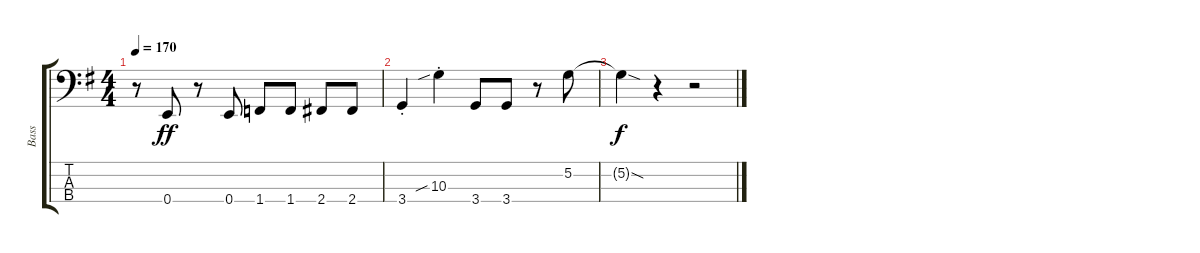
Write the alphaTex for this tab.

\track ("Bass" "Bass") {instrument electricbasspick}
\staff {score tabs}
\tuning (G2 D2 A1 E1) {hide}
\ts (4 4)
\tempo 170
\clef f4
\ks g
r.8{dy ff} 0.4.8 r.8 0.4.8 1.4.8 1.4.8 2.4.8 2.4.8 |
3.4{st}.4 10.3{sib st}.4 3.4.8 3.4.8 r.8 5.2.8 |
5.2{sod t}.4{dy f} r.4 r.2
